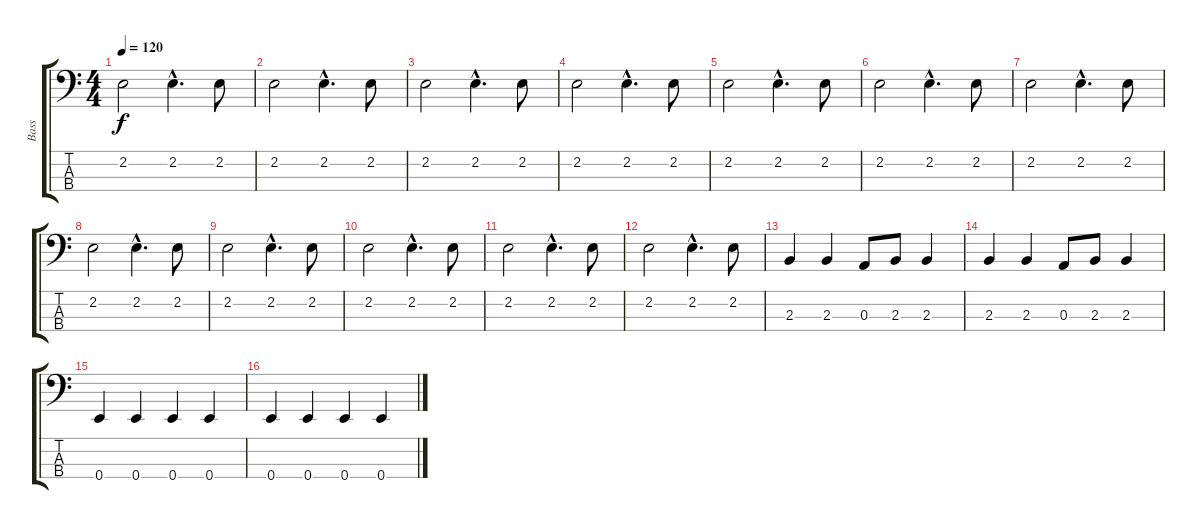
\track ("Bass" "Bass") {instrument electricbassfinger}
\staff {score tabs}
\tuning (G2 D2 A1 E1) {hide}
\ts (4 4)
\tempo 120
\clef f4
\ks c
2.2.2{dy f} 2.2{hac}.4{d} 2.2.8 |
2.2.2 2.2{hac}.4{d} 2.2.8 |
2.2.2 2.2{hac}.4{d} 2.2.8 |
2.2.2 2.2{hac}.4{d} 2.2.8 |
2.2.2 2.2{hac}.4{d} 2.2.8 |
2.2.2 2.2{hac}.4{d} 2.2.8 |
2.2.2 2.2{hac}.4{d} 2.2.8 |
2.2.2 2.2{hac}.4{d} 2.2.8 |
2.2.2 2.2{hac}.4{d} 2.2.8 |
2.2.2 2.2{hac}.4{d} 2.2.8 |
2.2.2 2.2{hac}.4{d} 2.2.8 |
2.2.2 2.2{hac}.4{d} 2.2.8 |
2.3.4 2.3.4 0.3.8 2.3.8 2.3.4 |
2.3.4 2.3.4 0.3.8 2.3.8 2.3.4 |
0.4.4 0.4.4 0.4.4 0.4.4 |
0.4.4 0.4.4 0.4.4 0.4.4
